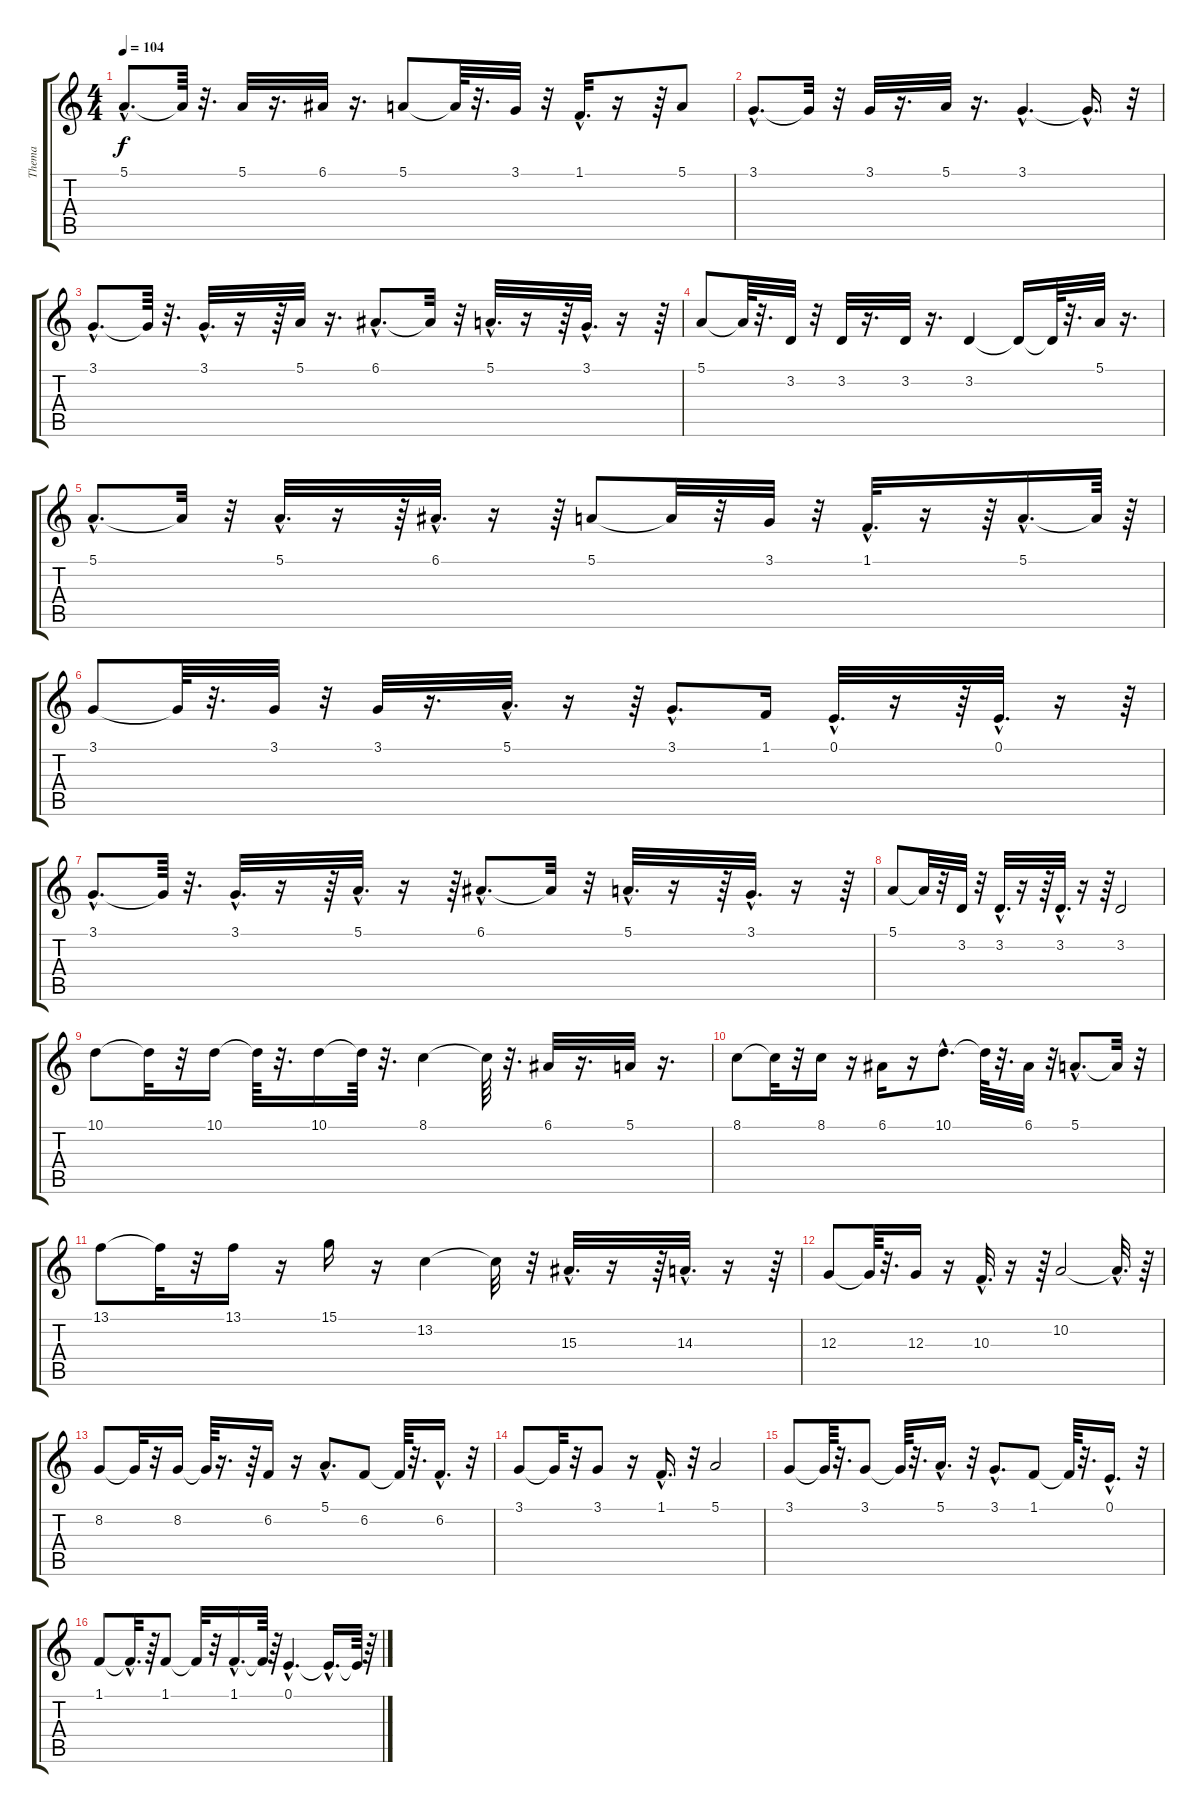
\track ("Thema" "Thema") {instrument panflute}
\staff {score tabs}
\tuning (E4 B3 G3 D3 A2 E2) {hide}
\ts (4 4)
\tempo 104
\clef g2
\ks c
5.1{hac}.8{d dy f} 5.1{t}.64 r.32{d} 5.1.32 r.16{d} 6.1.32 r.16{d} 5.1.8 5.1{t}.64 r.32{d} 3.1.32 r.32 1.1{hac}.32{d} r.16 r.64 5.1.8 |
3.1{hac}.8{d} 3.1{t}.32 r.32 3.1.32 r.16{d} 5.1.32 r.16{d} 3.1{hac}.4{d} 3.1{hac t}.16{d} r.32 |
3.1{hac}.8{d} 3.1{t}.64 r.32{d} 3.1{hac}.32{d} r.16 r.64 5.1.32 r.16{d} 6.1{hac}.8{d} 6.1{t}.32 r.32 5.1{hac}.32{d} r.16 r.64 3.1{hac}.32{d} r.16 r.64 |
5.1.8 5.1{t}.64 r.32{d} 3.2.32 r.32 3.2.32 r.16{d} 3.2.32 r.16{d} 3.2.4 3.2{t}.16 3.2{t}.64 r.32{d} 5.1.32 r.16{d} |
5.1{hac}.8{d} 5.1{t}.32 r.32 5.1{hac}.32{d} r.16 r.64 6.1{hac}.32{d} r.16 r.64 5.1.8 5.1{t}.32 r.32 3.1.32 r.32 1.1{hac}.32{d} r.16 r.64 5.1{hac}.16{d} 5.1{t}.64 r.64 |
3.1.8 3.1{t}.64 r.32{d} 3.1.32 r.32 3.1.32 r.16{d} 5.1{hac}.32{d} r.16 r.64 3.1{hac}.8{d} 1.1.16 0.1{hac}.32{d} r.16 r.64 0.1{hac}.32{d} r.16 r.64 |
3.1{hac}.8{d} 3.1{t}.64 r.32{d} 3.1{hac}.32{d} r.16 r.64 5.1{hac}.32{d} r.16 r.64 6.1{hac}.8{d} 6.1{t}.32 r.32 5.1{hac}.32{d} r.16 r.64 3.1{hac}.32{d} r.16 r.64 |
5.1.8 5.1{t}.32 r.32 3.2.32 r.32 3.2{hac}.32{d} r.16 r.64 3.2{hac}.32{d} r.16 r.64 3.2.2 |
10.1.8 10.1{t}.32 r.32 10.1.16 10.1{t}.64 r.32{d} 10.1.16 10.1{t}.64 r.32{d} 8.1.4 8.1{t}.64 r.32{d} 6.1.32 r.16{d} 5.1.32 r.16{d} |
8.1.8 8.1{t}.32 r.32 8.1.16 r.16 6.1.16 r.16 10.1{hac}.8{d} 10.1{t}.64 r.32{d} 6.1.32 r.32 5.1{hac}.8{d} 5.1{t}.32 r.32 |
13.1.8 13.1{t}.32 r.32 13.1.16 r.16 15.1.16 r.16 13.2.4 13.2{t}.32 r.32 15.3{hac}.32{d} r.16 r.64 14.3{hac}.32{d} r.16 r.64 |
12.3.8 12.3{t}.64 r.32{d} 12.3.16 r.16 10.3{hac}.32{d} r.16 r.64 10.2.2 10.2{hac t}.32{d} r.64 |
8.2.8 8.2{t}.32 r.32 8.2.16 8.2{t}.64 r.16{d} r.64 6.2.16 r.16 5.1{hac}.8{d} 6.2.8 6.2{t}.64 r.32{d} 6.2{hac}.16{d} r.32 |
3.1.8 3.1{t}.32 r.32 3.1.8 r.16 1.1{hac}.16{d} r.32 5.1.2 |
3.1.8 3.1{t}.64 r.32{d} 3.1.8 3.1{t}.64 r.32{d} 5.1{hac}.16{d} r.32 3.1{hac}.8{d} 1.1.8 1.1{t}.64 r.32{d} 0.1{hac}.16{d} r.32 |
1.1.8 1.1{hac t}.32{d} r.64 1.1.8 1.1{t}.32 r.32 1.1{hac}.16{d} 1.1{t}.64 r.64 0.1{hac}.4{d} 0.1{hac t}.16{d} 0.1{t}.64 r.64
